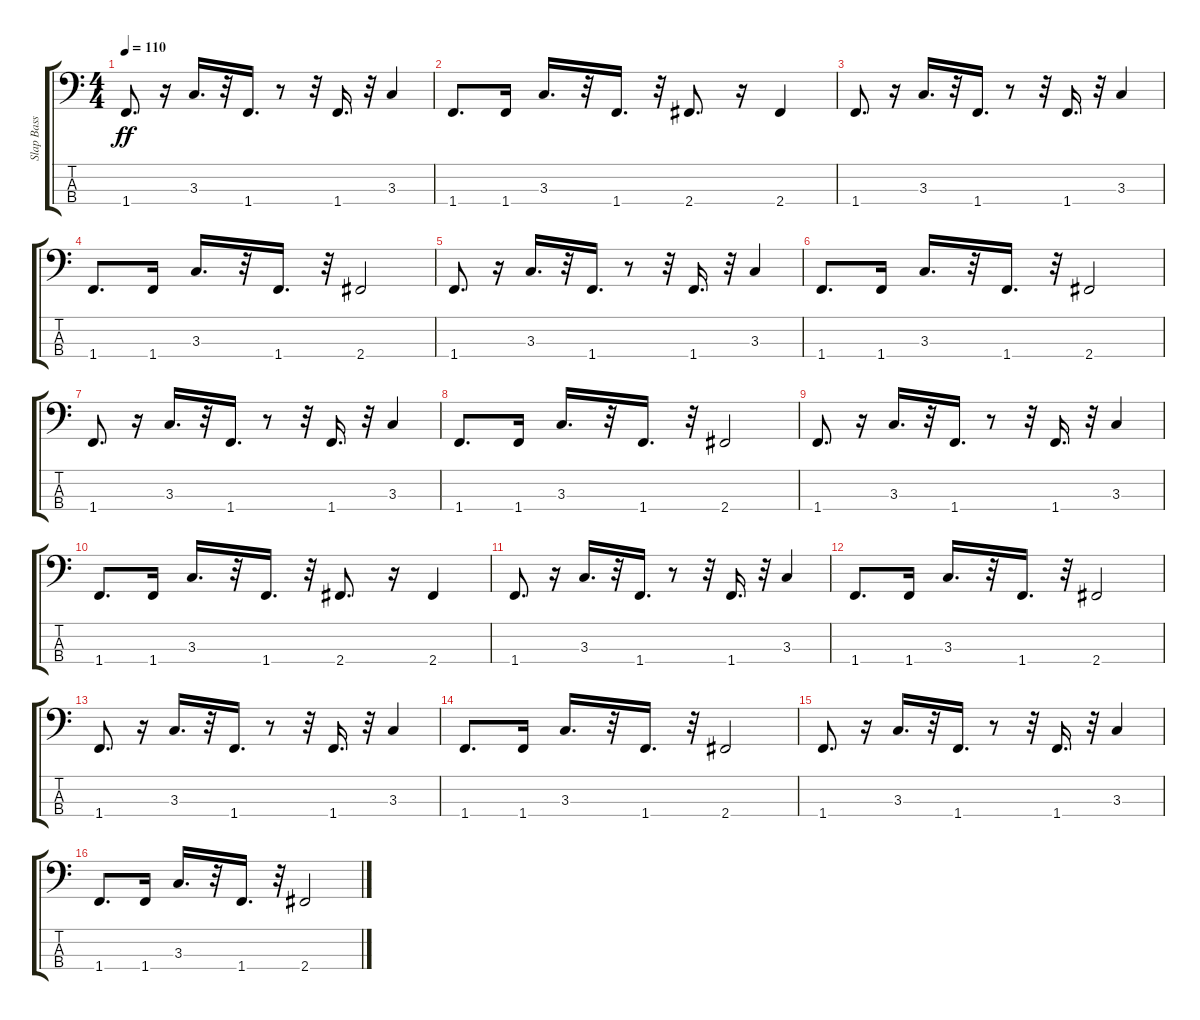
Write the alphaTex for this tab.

\track ("Slap Bass" "Slap Bass") {instrument slapbass1}
\staff {score tabs}
\tuning (G2 D2 A1 E1) {hide}
\ts (4 4)
\tempo 110
\clef f4
\ks c
1.4.8{d dy ff} r.16 3.3.16{d} r.32 1.4.16{d} r.8 r.32 1.4.16{d} r.32 3.3.4 |
1.4.8{d} 1.4.16 3.3.16{d} r.32 1.4.16{d} r.32 2.4.8{d} r.16 2.4.4 |
1.4.8{d} r.16 3.3.16{d} r.32 1.4.16{d} r.8 r.32 1.4.16{d} r.32 3.3.4 |
1.4.8{d} 1.4.16 3.3.16{d} r.32 1.4.16{d} r.32 2.4.2 |
1.4.8{d} r.16 3.3.16{d} r.32 1.4.16{d} r.8 r.32 1.4.16{d} r.32 3.3.4 |
1.4.8{d} 1.4.16 3.3.16{d} r.32 1.4.16{d} r.32 2.4.2 |
1.4.8{d} r.16 3.3.16{d} r.32 1.4.16{d} r.8 r.32 1.4.16{d} r.32 3.3.4 |
1.4.8{d} 1.4.16 3.3.16{d} r.32 1.4.16{d} r.32 2.4.2 |
1.4.8{d} r.16 3.3.16{d} r.32 1.4.16{d} r.8 r.32 1.4.16{d} r.32 3.3.4 |
1.4.8{d} 1.4.16 3.3.16{d} r.32 1.4.16{d} r.32 2.4.8{d} r.16 2.4.4 |
1.4.8{d} r.16 3.3.16{d} r.32 1.4.16{d} r.8 r.32 1.4.16{d} r.32 3.3.4 |
1.4.8{d} 1.4.16 3.3.16{d} r.32 1.4.16{d} r.32 2.4.2 |
1.4.8{d} r.16 3.3.16{d} r.32 1.4.16{d} r.8 r.32 1.4.16{d} r.32 3.3.4 |
1.4.8{d} 1.4.16 3.3.16{d} r.32 1.4.16{d} r.32 2.4.2 |
1.4.8{d} r.16 3.3.16{d} r.32 1.4.16{d} r.8 r.32 1.4.16{d} r.32 3.3.4 |
1.4.8{d} 1.4.16 3.3.16{d} r.32 1.4.16{d} r.32 2.4.2
